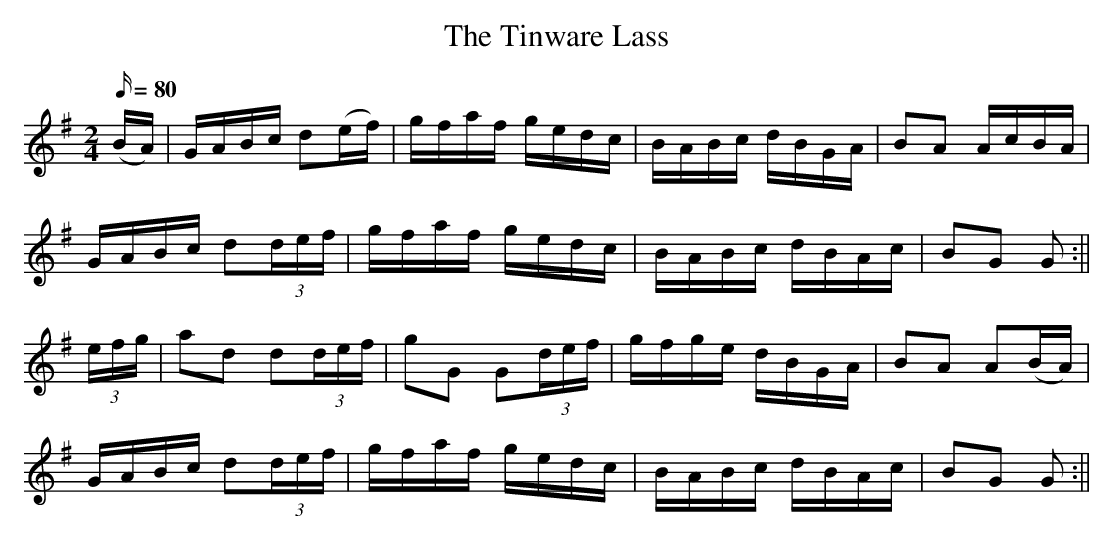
X:1
T: Tinware Lass, The
M: 2/4
L: 1/16
Q: 80
K: G
(BA) | GABc d2(ef) | gfaf gedc | BABc dBGA | B2A2 AcBA |
GABc d2(3def | gfaf gedc | BABc dBAc | B2G2 G2 :||
(3efg | a2d2 d2(3def | g2G2 G2(3def | gfge dBGA | B2A2 A2(BA) |
GABc d2(3def | gfaf gedc | BABc dBAc | B2G2 G2 :||
